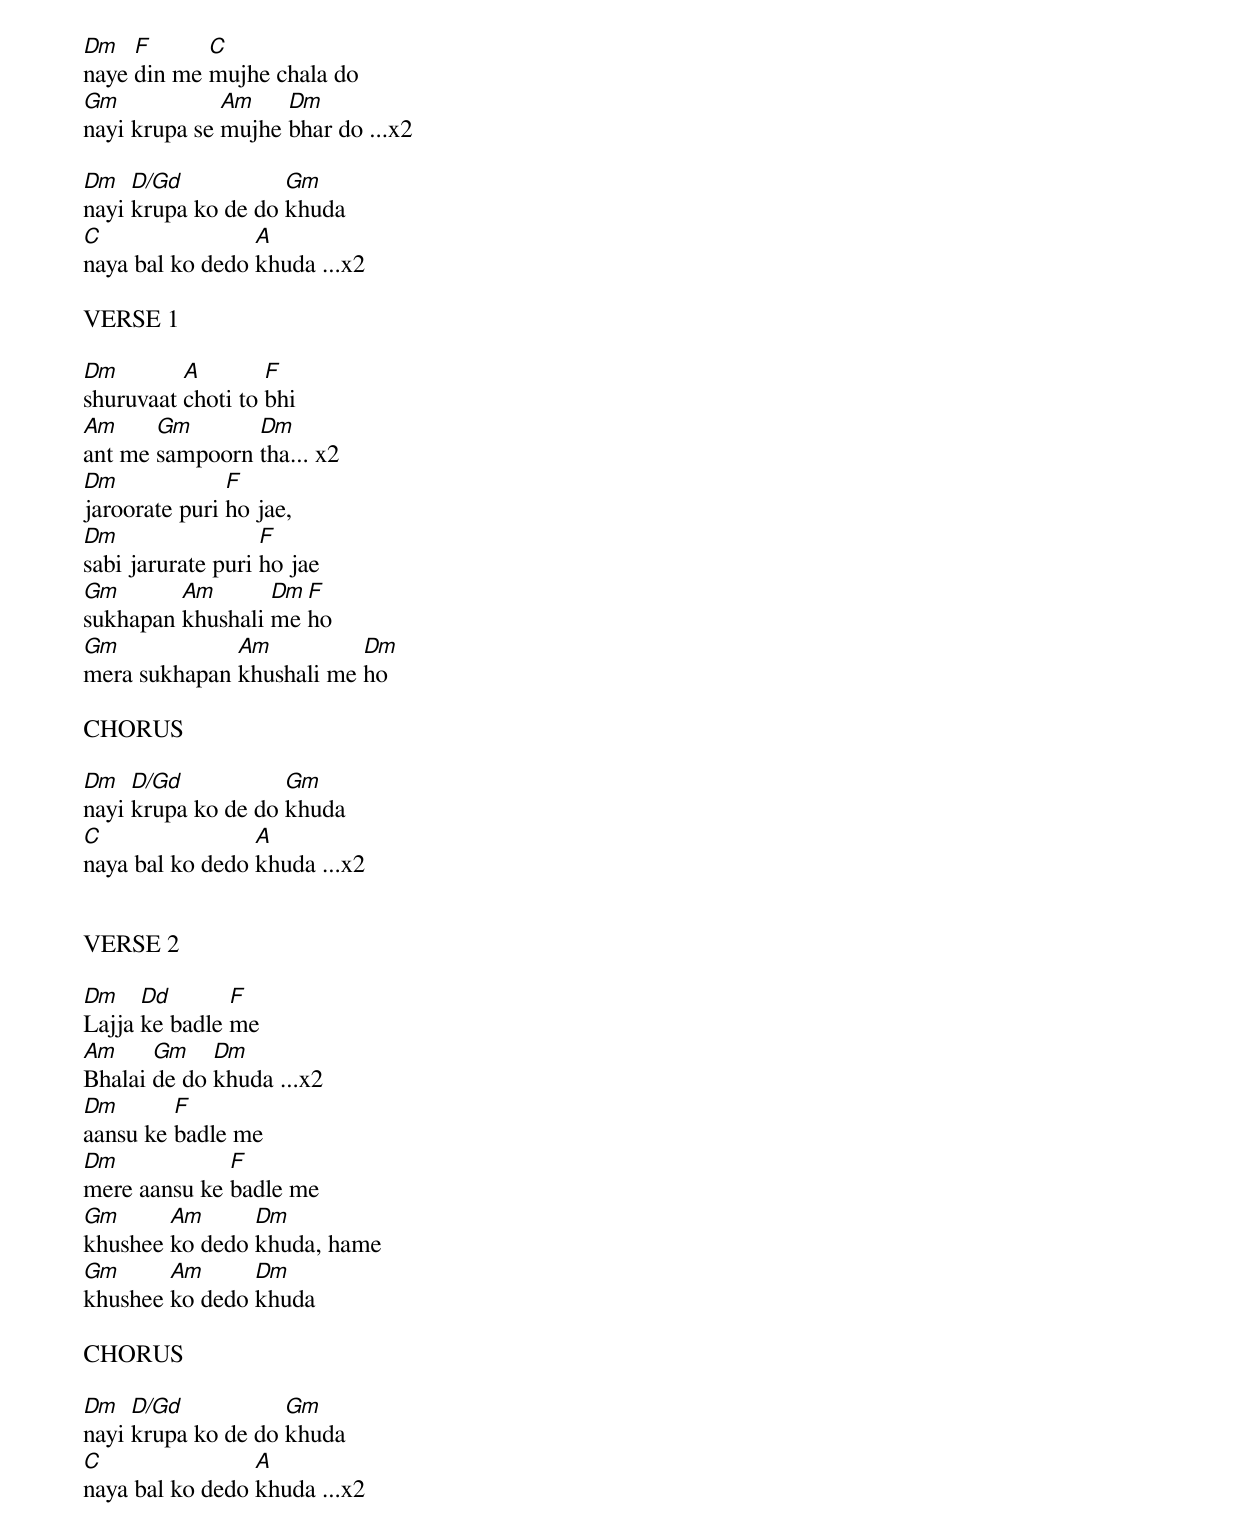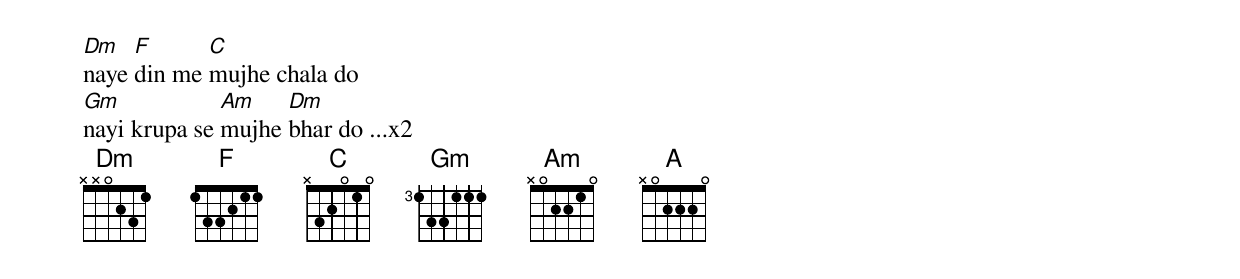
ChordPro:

[Dm]naye [F]din me [C]mujhe chala do
[Gm]nayi krupa se [Am]mujhe [Dm]bhar do ...x2

[Dm]nayi [D/Gd]krupa ko de do [Gm]khuda
[C]naya bal ko dedo [A]khuda ...x2

VERSE 1

[Dm]shuruvaat [A]choti to [F]bhi
[Am]ant me [Gm]sampoorn [Dm]tha... x2
[Dm]jaroorate puri [F]ho jae,
[Dm]sabi jarurate puri [F]ho jae
[Gm]sukhapan [Am]khushali [Dm]me [F]ho
[Gm]mera sukhapan [Am]khushali me [Dm]ho

CHORUS

[Dm]nayi [D/Gd]krupa ko de do [Gm]khuda
[C]naya bal ko dedo [A]khuda ...x2


VERSE 2

[Dm]Lajja [Dd]ke badle [F]me
[Am]Bhalai [Gm]de do [Dm]khuda ...x2
[Dm]aansu ke [F]badle me
[Dm]mere aansu ke [F]badle me
[Gm]khushee [Am]ko dedo [Dm]khuda, hame
[Gm]khushee [Am]ko dedo [Dm]khuda

CHORUS

[Dm]nayi [D/Gd]krupa ko de do [Gm]khuda
[C]naya bal ko dedo [A]khuda ...x2

[Dm]naye [F]din me [C]mujhe chala do
[Gm]nayi krupa se [Am]mujhe [Dm]bhar do ...x2
